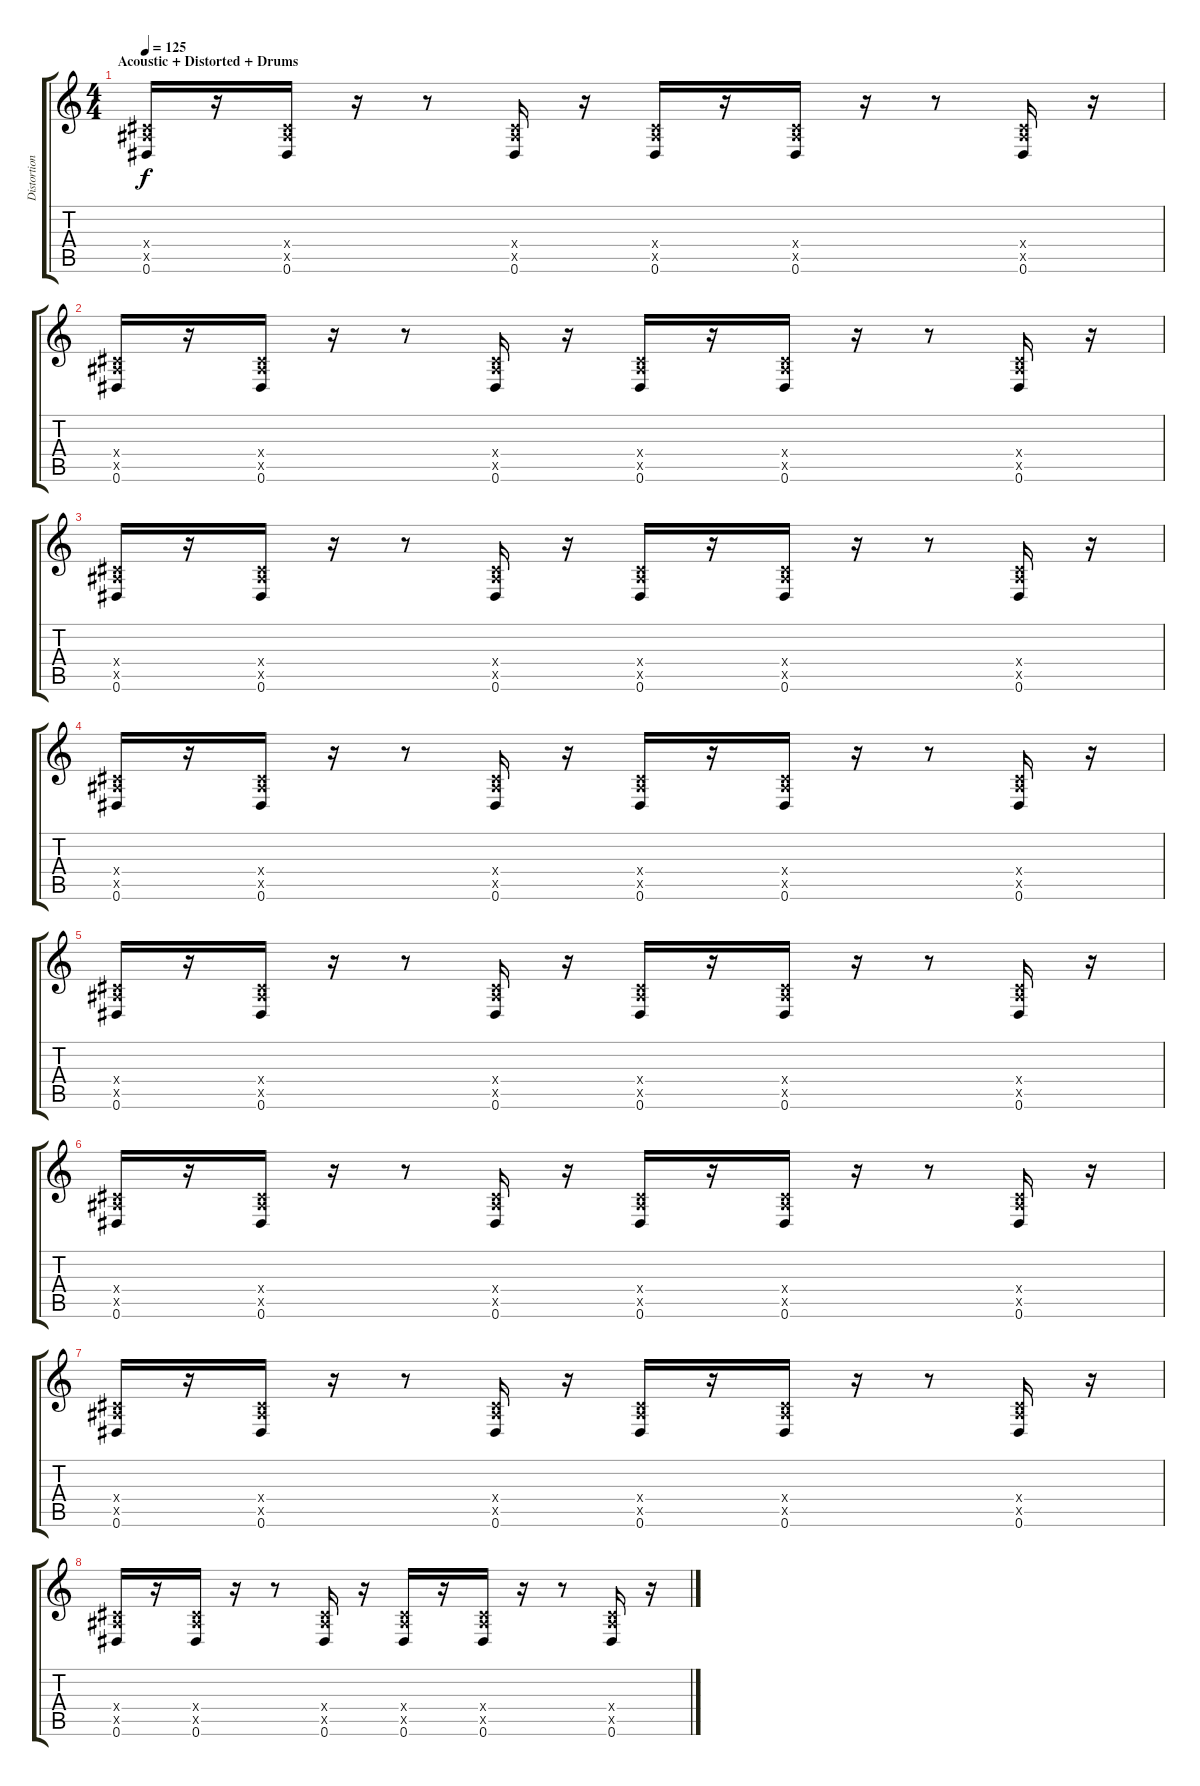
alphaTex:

\track ("Distortion Guitar" "Distortion") {instrument distortionguitar}
\staff {score tabs}
\tuning (Eb4 Bb3 Gb3 Db3 Ab2 Eb2) {hide}
\ts (4 4)
\section ("" "Acoustic + Distorted + Drums")
\tempo 125
\clef g2
\ks c
(0.4{x} 2.5{x} 0.6).16{dy f} r.16 (0.4{x} 2.5{x} 0.6).16 r.16 r.8 (0.4{x} 2.5{x} 0.6).16 r.16 (0.4{x} 2.5{x} 0.6).16 r.16 (0.4{x} 2.5{x} 0.6).16 r.16 r.8 (0.4{x} 2.5{x} 0.6).16 r.16 |
(0.4{x} 2.5{x} 0.6).16 r.16 (0.4{x} 2.5{x} 0.6).16 r.16 r.8 (0.4{x} 2.5{x} 0.6).16 r.16 (0.4{x} 2.5{x} 0.6).16 r.16 (0.4{x} 2.5{x} 0.6).16 r.16 r.8 (0.4{x} 2.5{x} 0.6).16 r.16 |
(0.4{x} 2.5{x} 0.6).16 r.16 (0.4{x} 2.5{x} 0.6).16 r.16 r.8 (0.4{x} 2.5{x} 0.6).16 r.16 (0.4{x} 2.5{x} 0.6).16 r.16 (0.4{x} 2.5{x} 0.6).16 r.16 r.8 (0.4{x} 2.5{x} 0.6).16 r.16 |
(0.4{x} 2.5{x} 0.6).16 r.16 (0.4{x} 2.5{x} 0.6).16 r.16 r.8 (0.4{x} 2.5{x} 0.6).16 r.16 (0.4{x} 2.5{x} 0.6).16 r.16 (0.4{x} 2.5{x} 0.6).16 r.16 r.8 (0.4{x} 2.5{x} 0.6).16 r.16 |
(0.4{x} 2.5{x} 0.6).16 r.16 (0.4{x} 2.5{x} 0.6).16 r.16 r.8 (0.4{x} 2.5{x} 0.6).16 r.16 (0.4{x} 2.5{x} 0.6).16 r.16 (0.4{x} 2.5{x} 0.6).16 r.16 r.8 (0.4{x} 2.5{x} 0.6).16 r.16 |
(0.4{x} 2.5{x} 0.6).16 r.16 (0.4{x} 2.5{x} 0.6).16 r.16 r.8 (0.4{x} 2.5{x} 0.6).16 r.16 (0.4{x} 2.5{x} 0.6).16 r.16 (0.4{x} 2.5{x} 0.6).16 r.16 r.8 (0.4{x} 2.5{x} 0.6).16 r.16 |
(0.4{x} 2.5{x} 0.6).16 r.16 (0.4{x} 2.5{x} 0.6).16 r.16 r.8 (0.4{x} 2.5{x} 0.6).16 r.16 (0.4{x} 2.5{x} 0.6).16 r.16 (0.4{x} 2.5{x} 0.6).16 r.16 r.8 (0.4{x} 2.5{x} 0.6).16 r.16 |
(0.4{x} 2.5{x} 0.6).16 r.16 (0.4{x} 2.5{x} 0.6).16 r.16 r.8 (0.4{x} 2.5{x} 0.6).16 r.16 (0.4{x} 2.5{x} 0.6).16 r.16 (0.4{x} 2.5{x} 0.6).16 r.16 r.8 (0.4{x} 2.5{x} 0.6).16 r.16
